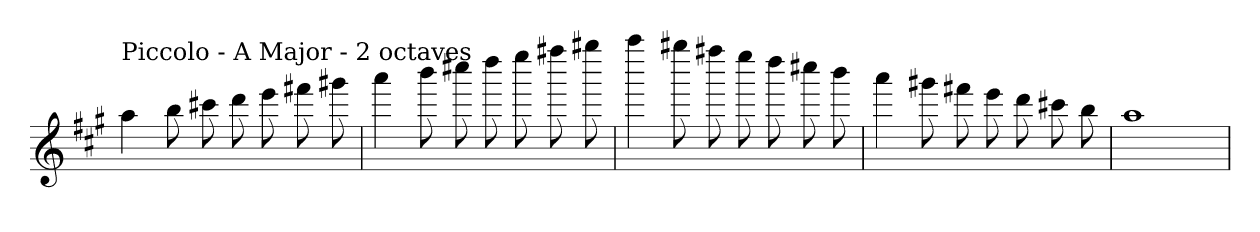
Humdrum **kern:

**kern
*part1
*staff1
*clefG2
*k[f#c#g#]
*A:
=
!LO:TX:a:t=Piccolo - A Major - 2 octaves
4aa
8bb
8ccc#X
8ddd
8eee
8fff#X
8ggg#X
=
4aaa
8bbb
8cccc#X
8dddd
8eeee
8ffff#X
8gggg#X
=
4aaaa
8gggg#X
8ffff#X
8eeee
8dddd
8cccc#X
8bbb
=
4aaa
8ggg#X
8fff#X
8eee
8ddd
8ccc#X
8bb
=
1aa
=
*-
